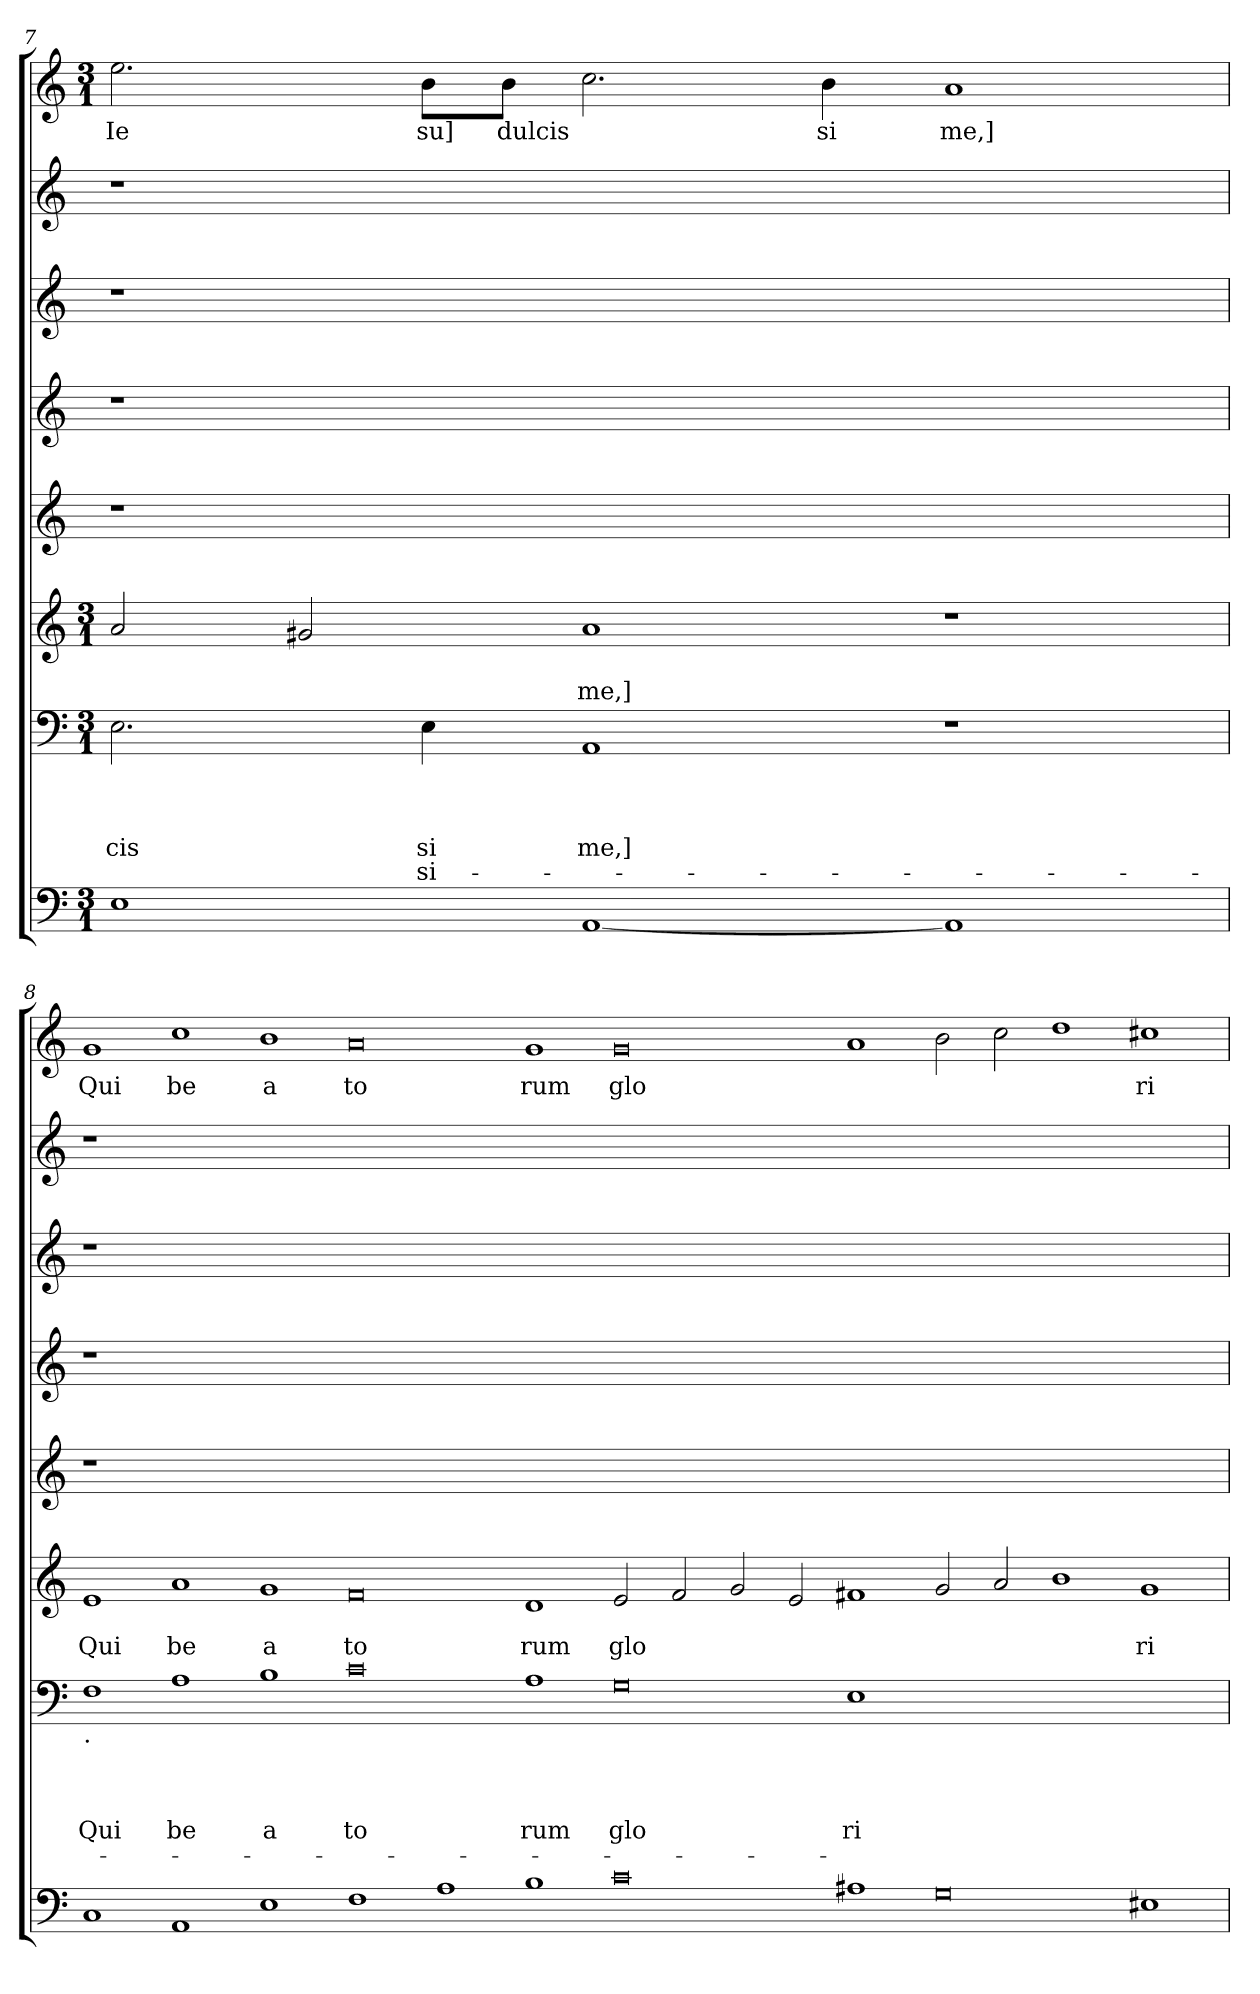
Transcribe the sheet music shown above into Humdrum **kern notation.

**kern	**kern	**text	**text	**text	**text	**text	**kern	**text	**text	**kern	**kern	**kern	**kern	**kern	**text
*part8	*part7	*part7	*part7	*part7	*part7	*part7	*part6	*part6	*part6	*part5	*part4	*part3	*part2	*part1	*part1
*staff8	*staff7	*staff7	*staff7	*staff7	*staff7	*staff7	*staff6	*staff6	*staff6	*staff5	*staff4	*staff3	*staff2	*staff1	*staff1
*clefF4	*clefF4	*	*	*	*	*	*clefG2	*	*	*clefG2	*clefG2	*clefG2	*clefG2	*clefG2	*
*k[]	*k[]	*	*	*	*	*	*k[]	*	*	*k[]	*k[]	*k[]	*k[]	*k[]	*
*C:	*C:	*	*	*	*	*	*C:	*	*	*C:	*C:	*C:	*C:	*C:	*
*M3/1	*M3/1	*	*	*	*	*	*M3/1	*	*	*	*	*	*	*M3/1	*
=7	=7	=7	=7	=7	=7	=7	=7	=7	=7	=7	=7	=7	=7	=7	=7
!	!	!	!	!	!LO:LY:b	!	!	!	!	!	!	!	!	!	!LO:LY:b
1E>	2.E\	.	.	.	cis	.	2a/	.	.	1r	1r	1r	1r	2.ee\	Ie
.	.	.	.	.	.	.	2g#X/	.	.	.	.	.	.	.	.
!	!	!	!	!	!LO:LY:b	!LO:LY:b	!	!	!	!	!	!	!	!	!LO:LY:b
.	4E\	.	.	.	si	-si-	.	.	.	.	.	.	.	8b\L	su]
!	!	!	!	!	!	!	!	!	!	!	!	!	!	!	!LO:LY:b
.	.	.	.	.	.	.	.	.	.	.	.	.	.	8b\J	dulcis
!	!	!	!	!	!LO:LY:b	!	!	!	!LO:LY:b	!	!	!	!	!	!
[<1AA<	1AA	.	.	.	me,]	.	1a	.	me,]	0ryy	0ryy	0ryy	0ryy	2.cc\	.
!	!	!	!	!	!	!	!	!	!	!	!	!	!	!	!LO:LY:b
.	.	.	.	.	.	.	.	.	.	.	.	.	.	4b\	si
!	!	!	!	!	!	!	!	!	!	!	!	!	!	!	!LO:LY:b
1AA]	1r	.	.	.	.	.	1r	.	.	.	.	.	.	1a	me,]
!!LO:PB:g=z
=8	=8	=8	=8	=8	=8	=8	=8	=8	=8	=8	=8	=8	=8	=8	=8
!	!LO:TX:b:t=.	!	!	!	!	!	!	!	!	!	!	!	!	!	!
!	!	!	!	!	!LO:LY:b	!	!	!	!LO:LY:b	!	!	!	!	!	!LO:LY:b
1C	1F	.	.	.	Qui	.	1e	.	Qui	1r	1r	1r	1r	1g	Qui
!	!	!	!	!	!LO:LY:b	!	!	!	!LO:LY:b	!	!	!	!	!	!LO:LY:b
1AA	1A	.	.	.	be	.	1a	.	be	000ryy	000ryy	000ryy	000ryy	1cc	be
!	!	!	!	!	!LO:LY:b	!	!	!	!LO:LY:b	!	!	!	!	!	!LO:LY:b
1E	1B	.	.	.	a	.	1g	.	a	.	.	.	.	1b	a
!	!	!	!	!	!LO:LY:b	!	!	!	!LO:LY:b	!	!	!	!	!	!LO:LY:b
1F	0c	.	.	.	to	.	0f	.	to	.	.	.	.	0a	to
1A>	.	.	.	.	.	.	.	.	.	.	.	.	.	.	.
!	!	!	!	!	!LO:LY:b	!	!	!	!LO:LY:b	!	!	!	!	!	!LO:LY:b
1B>	1A	.	.	.	rum	.	1d	.	rum	.	.	.	.	1g	rum
!	!	!	!	!	!LO:LY:b	!	!	!	!LO:LY:b	!	!	!	!	!	!LO:LY:b
0c	0G	.	.	.	glo	.	2e/	.	glo	.	.	.	.	0g	glo
.	.	.	.	.	.	.	2f/	.	.	.	.	.	.	.	.
.	.	.	.	.	.	.	2g/	.	.	.	.	.	.	.	.
.	.	.	.	.	.	.	2e/	.	.	.	.	.	.	.	.
!	!	!	!	!	!LO:LY:b	!	!	!	!	!	!	!	!	!	!
1A#>	1E	.	.	.	ri	.	1f#X	.	.	.	.	.	.	1a	.
0G	0.ryy	.	.	.	.	.	2g/	.	.	0.ryy	0.ryy	0.ryy	0.ryy	2b\	.
.	.	.	.	.	.	.	2a/	.	.	.	.	.	.	2cc\	.
.	.	.	.	.	.	.	1b	.	.	.	.	.	.	1dd	.
!	!	!	!	!	!	!	!	!	!LO:LY:b	!	!	!	!	!	!LO:LY:b
1E#>	.	.	.	.	.	.	1g	.	ri	.	.	.	.	1cc#X	ri
=	=	=	=	=	=	=	=	=	=	=	=	=	=	=	=
*-	*-	*-	*-	*-	*-	*-	*-	*-	*-	*-	*-	*-	*-	*-	*-
